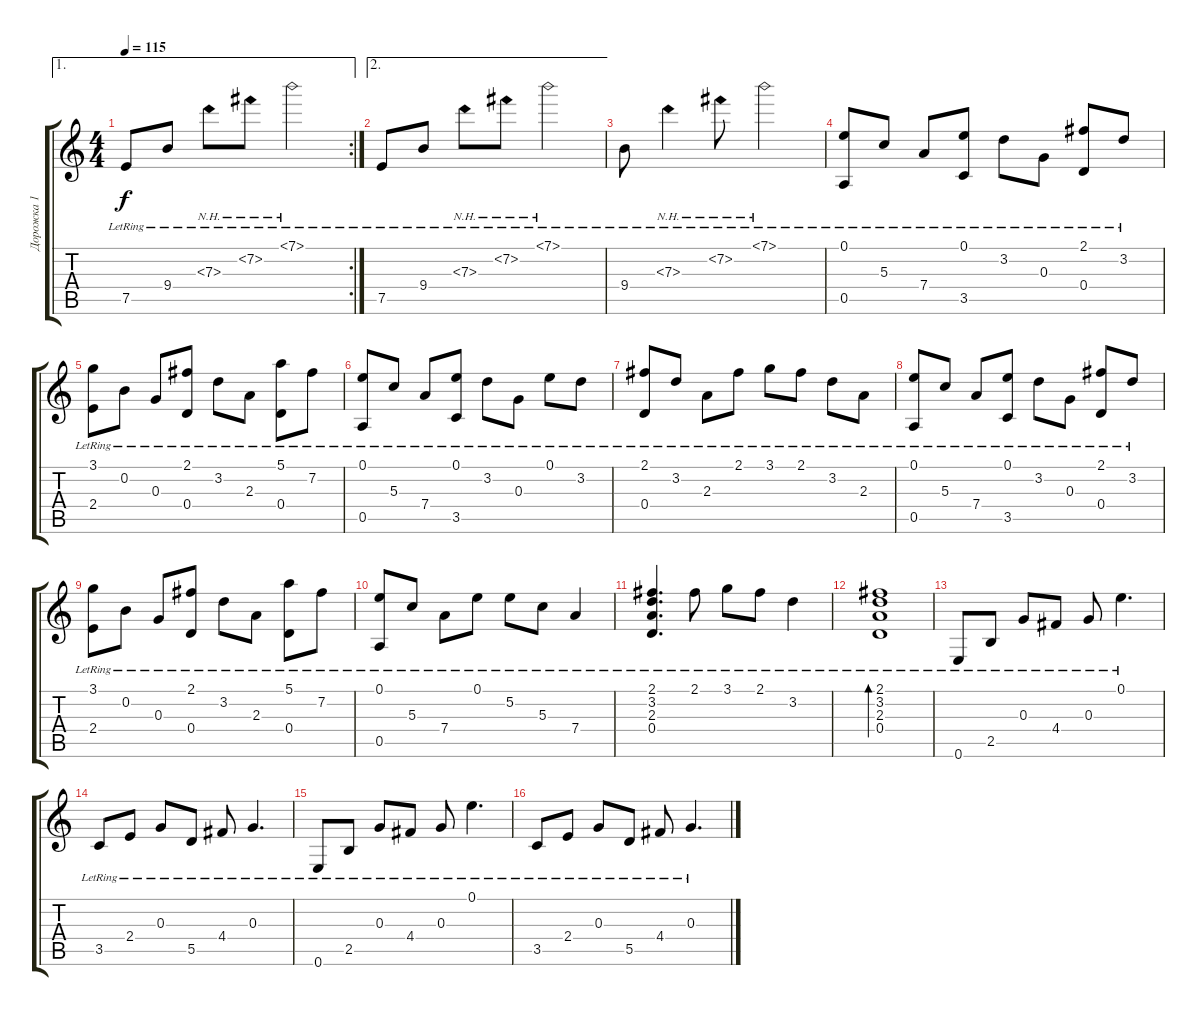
\track ("Дорожка 1" "Дорожка 1") {solo instrument acousticguitarsteel}
\staff {score tabs}
\tuning (E4 B3 G3 D3 A2 E2) {hide}
\ae 1
\rc 2
\ts (4 4)
\tempo 115
\clef g2
\ks c
7.5{lr}.8{dy f} 9.4{lr}.8 7.3{nh lr}.8 7.2{nh lr}.8 7.1{nh lr}.2 |
\ae 2
7.5{lr}.8 9.4{lr}.8 7.3{nh lr}.8 7.2{nh lr}.8 7.1{nh lr}.2 |
9.4{lr}.8 7.3{nh lr}.4 7.2{nh lr}.8 7.1{nh lr}.2 |
(0.1{lr} 0.5{lr}).8 5.3{lr}.8 7.4{lr}.8 (0.1{lr} 3.5{lr}).8 3.2{lr}.8 0.3{lr}.8 (2.1{lr} 0.4{lr}).8 3.2{lr}.8 |
(3.1{lr} 2.4{lr}).8 0.2{lr}.8 0.3{lr}.8 (2.1{lr} 0.4{lr}).8 3.2{lr}.8 2.3{lr}.8 (5.1{lr} 0.4{lr}).8 7.2{lr}.8 |
(0.1{lr} 0.5{lr}).8 5.3{lr}.8 7.4{lr}.8 (0.1{lr} 3.5{lr}).8 3.2{lr}.8 0.3{lr}.8 0.1{lr}.8 3.2{lr}.8 |
(2.1{lr} 0.4{lr}).8 3.2{lr}.8 2.3{lr}.8 2.1{lr}.8 3.1{lr}.8 2.1{lr}.8 3.2{lr}.8 2.3{lr}.8 |
(0.1{lr} 0.5{lr}).8 5.3{lr}.8 7.4{lr}.8 (0.1{lr} 3.5{lr}).8 3.2{lr}.8 0.3{lr}.8 (2.1{lr} 0.4{lr}).8 3.2{lr}.8 |
(3.1{lr} 2.4{lr}).8 0.2{lr}.8 0.3{lr}.8 (2.1{lr} 0.4{lr}).8 3.2{lr}.8 2.3{lr}.8 (5.1{lr} 0.4{lr}).8 7.2{lr}.8 |
(0.1{lr} 0.5{lr}).8 5.3{lr}.8 7.4{lr}.8 0.1{lr}.8 5.2{lr}.8 5.3{lr}.8 7.4{lr}.4 |
(2.1{lr} 3.2{lr} 2.3{lr} 0.4{lr}).4{d} 2.1{lr}.8 3.1{lr}.8 2.1{lr}.8 3.2{lr}.4 |
(2.1{lr} 3.2{lr} 2.3{lr} 0.4{lr}).1{bd 480} |
0.6{lr}.8 2.5{lr}.8 0.3{lr}.8 4.4{lr}.8 0.3{lr}.8 0.1{lr}.4{d} |
3.5{lr}.8 2.4{lr}.8 0.3{lr}.8 5.5{lr}.8 4.4{lr}.8 0.3{lr}.4{d} |
0.6{lr}.8 2.5{lr}.8 0.3{lr}.8 4.4{lr}.8 0.3{lr}.8 0.1{lr}.4{d} |
3.5{lr}.8 2.4{lr}.8 0.3{lr}.8 5.5{lr}.8 4.4{lr}.8 0.3{lr}.4{d}
